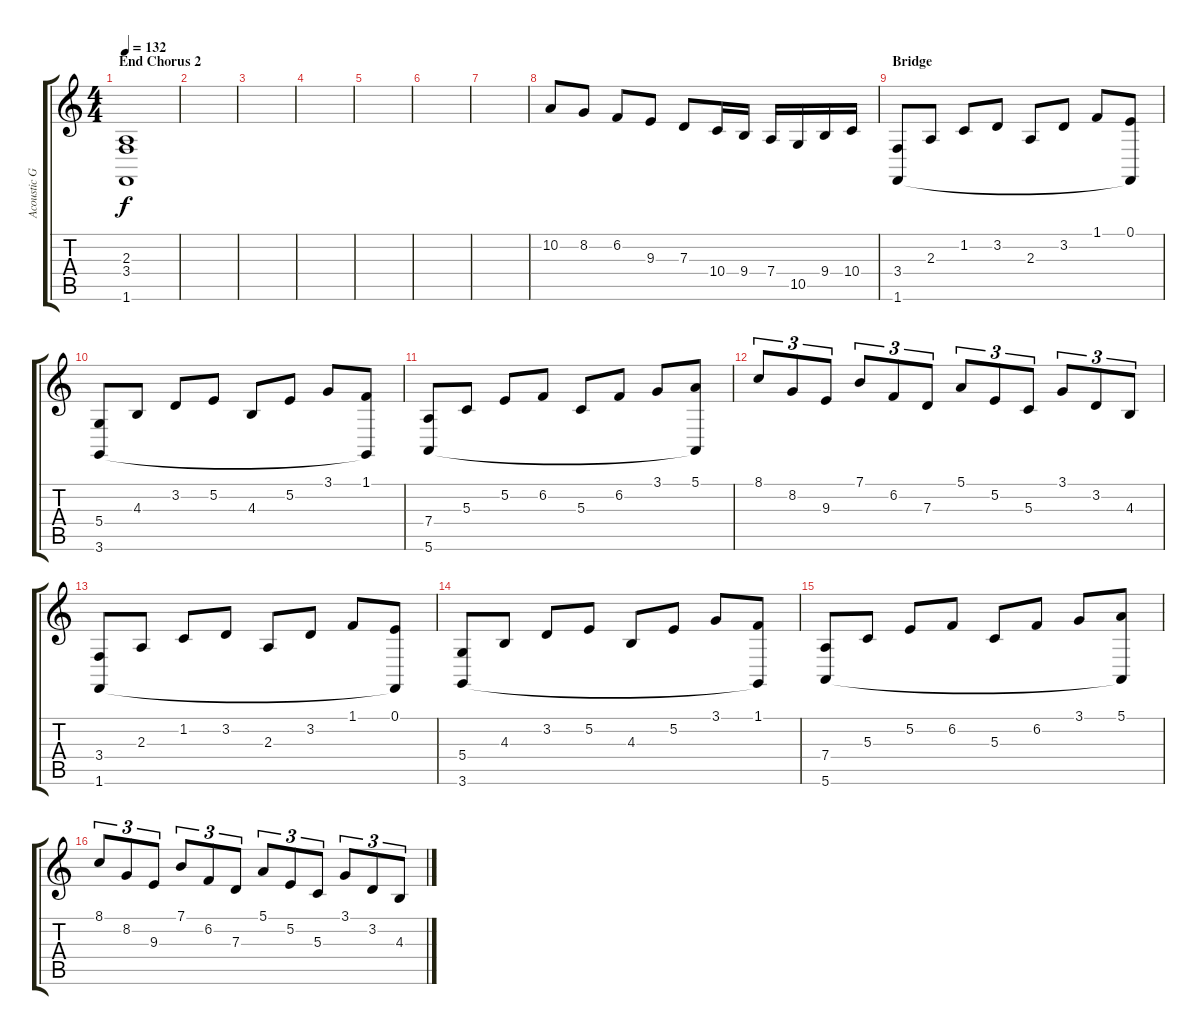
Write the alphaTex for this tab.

\track ("Acoustic Grand Piano" "Acoustic G") {instrument acousticgrandpiano}
\staff {score tabs}
\tuning (E4 B3 G3 D3 A2 E2) {hide}
\ts (4 4)
\section ("" "End Chorus 2")
\tempo 132
\clef g2
\ks c
(2.3 3.4 1.6).1{dy f} |
|
|
|
|
|
|
10.2.8 8.2.8 6.2.8 9.3.8 7.3.8 10.4.16 9.4.16 7.4.16 10.5.16 9.4.16 10.4.16 |
\section ("" "Bridge")
(3.4 1.6).8 2.3.8 1.2.8 3.2.8 2.3.8 3.2.8 1.1.8 (0.1 1.6{t}).8 |
(5.4 3.6).8 4.3.8 3.2.8 5.2.8 4.3.8 5.2.8 3.1.8 (1.1 3.6{t}).8 |
(7.4 5.6).8 5.3.8 5.2.8 6.2.8 5.3.8 6.2.8 3.1.8 (5.1 5.6{t}).8 |
8.1.8{tu (3 2)} 8.2.8{tu (3 2)} 9.3.8{tu (3 2)} 7.1.8{tu (3 2)} 6.2.8{tu (3 2)} 7.3.8{tu (3 2)} 5.1.8{tu (3 2)} 5.2.8{tu (3 2)} 5.3.8{tu (3 2)} 3.1.8{tu (3 2)} 3.2.8{tu (3 2)} 4.3.8{tu (3 2)} |
(3.4 1.6).8 2.3.8 1.2.8 3.2.8 2.3.8 3.2.8 1.1.8 (0.1 1.6{t}).8 |
(5.4 3.6).8 4.3.8 3.2.8 5.2.8 4.3.8 5.2.8 3.1.8 (1.1 3.6{t}).8 |
(7.4 5.6).8 5.3.8 5.2.8 6.2.8 5.3.8 6.2.8 3.1.8 (5.1 5.6{t}).8 |
8.1.8{tu (3 2)} 8.2.8{tu (3 2)} 9.3.8{tu (3 2)} 7.1.8{tu (3 2)} 6.2.8{tu (3 2)} 7.3.8{tu (3 2)} 5.1.8{tu (3 2)} 5.2.8{tu (3 2)} 5.3.8{tu (3 2)} 3.1.8{tu (3 2)} 3.2.8{tu (3 2)} 4.3.8{tu (3 2)}
